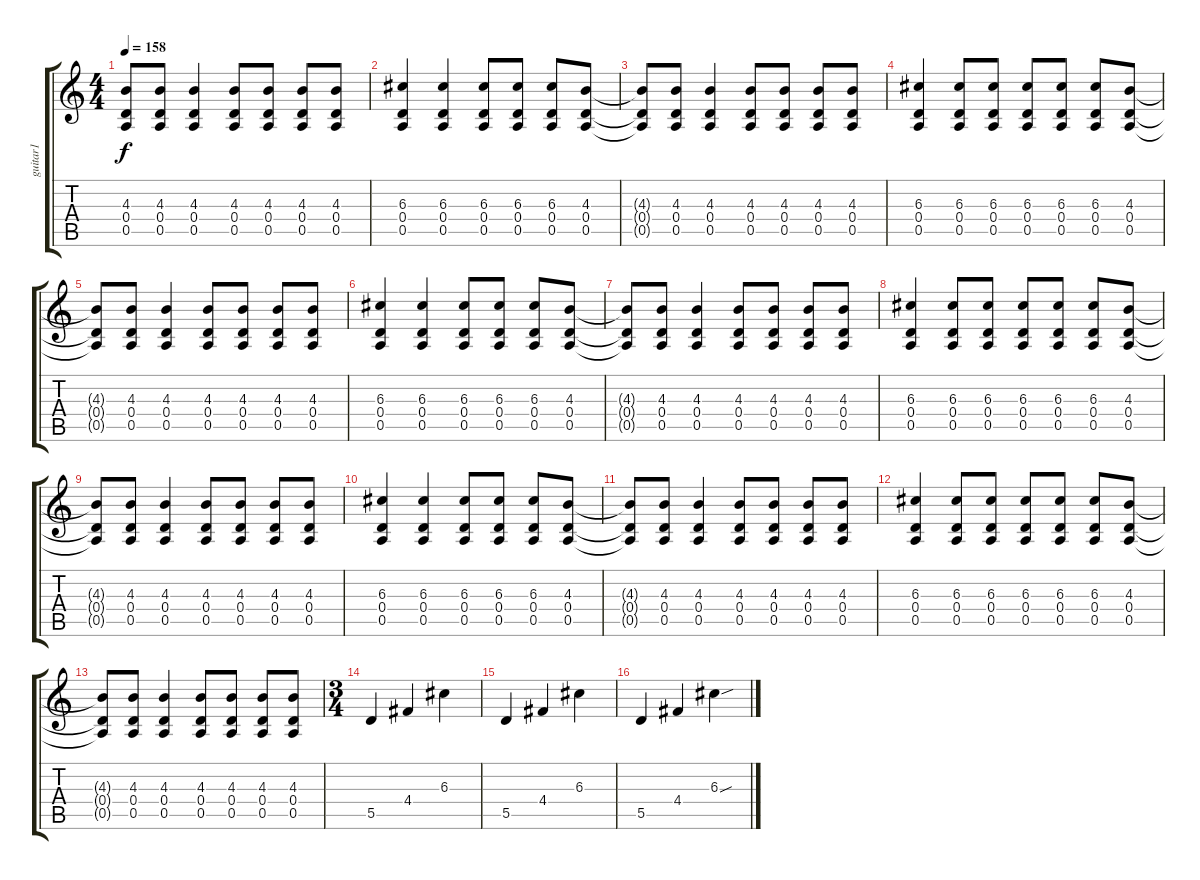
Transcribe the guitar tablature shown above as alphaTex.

\track ("guitar1" "guitar1") {instrument electricguitarclean}
\staff {score tabs}
\tuning (E4 B3 G3 D3 A2 E2) {hide}
\ts (4 4)
\tempo 158
\clef g2
\ks c
(4.3{t} 0.4{t} 0.5{t}).8{dy f} (4.3 0.4 0.5).8 (4.3 0.4 0.5).4 (4.3 0.4 0.5).8 (4.3 0.4 0.5).8 (4.3 0.4 0.5).8 (4.3 0.4 0.5).8 |
(6.3 0.4 0.5).4 (6.3 0.4 0.5).4 (6.3 0.4 0.5).8 (6.3 0.4 0.5).8 (6.3 0.4 0.5).8 (4.3 0.4 0.5).8 |
(4.3{t} 0.4{t} 0.5{t}).8 (4.3 0.4 0.5).8 (4.3 0.4 0.5).4 (4.3 0.4 0.5).8 (4.3 0.4 0.5).8 (4.3 0.4 0.5).8 (4.3 0.4 0.5).8 |
(6.3 0.4 0.5).4 (6.3 0.4 0.5).8 (6.3 0.4 0.5).8 (6.3 0.4 0.5).8 (6.3 0.4 0.5).8 (6.3 0.4 0.5).8 (4.3 0.4 0.5).8 |
(4.3{t} 0.4{t} 0.5{t}).8 (4.3 0.4 0.5).8 (4.3 0.4 0.5).4 (4.3 0.4 0.5).8 (4.3 0.4 0.5).8 (4.3 0.4 0.5).8 (4.3 0.4 0.5).8 |
(6.3 0.4 0.5).4 (6.3 0.4 0.5).4 (6.3 0.4 0.5).8 (6.3 0.4 0.5).8 (6.3 0.4 0.5).8 (4.3 0.4 0.5).8 |
(4.3{t} 0.4{t} 0.5{t}).8 (4.3 0.4 0.5).8 (4.3 0.4 0.5).4 (4.3 0.4 0.5).8 (4.3 0.4 0.5).8 (4.3 0.4 0.5).8 (4.3 0.4 0.5).8 |
(6.3 0.4 0.5).4 (6.3 0.4 0.5).8 (6.3 0.4 0.5).8 (6.3 0.4 0.5).8 (6.3 0.4 0.5).8 (6.3 0.4 0.5).8 (4.3 0.4 0.5).8 |
(4.3{t} 0.4{t} 0.5{t}).8 (4.3 0.4 0.5).8 (4.3 0.4 0.5).4 (4.3 0.4 0.5).8 (4.3 0.4 0.5).8 (4.3 0.4 0.5).8 (4.3 0.4 0.5).8 |
(6.3 0.4 0.5).4 (6.3 0.4 0.5).4 (6.3 0.4 0.5).8 (6.3 0.4 0.5).8 (6.3 0.4 0.5).8 (4.3 0.4 0.5).8 |
(4.3{t} 0.4{t} 0.5{t}).8 (4.3 0.4 0.5).8 (4.3 0.4 0.5).4 (4.3 0.4 0.5).8 (4.3 0.4 0.5).8 (4.3 0.4 0.5).8 (4.3 0.4 0.5).8 |
(6.3 0.4 0.5).4 (6.3 0.4 0.5).8 (6.3 0.4 0.5).8 (6.3 0.4 0.5).8 (6.3 0.4 0.5).8 (6.3 0.4 0.5).8 (4.3 0.4 0.5).8 |
(4.3{t} 0.4{t} 0.5{t}).8 (4.3 0.4 0.5).8 (4.3 0.4 0.5).4 (4.3 0.4 0.5).8 (4.3 0.4 0.5).8 (4.3 0.4 0.5).8 (4.3 0.4 0.5).8 |
\ts (3 4)
5.5.4{volume 13 instrument overdrivenguitar} 4.4.4 6.3.4 |
5.5.4 4.4.4 6.3.4 |
5.5.4 4.4.4 6.3{sou}.4
